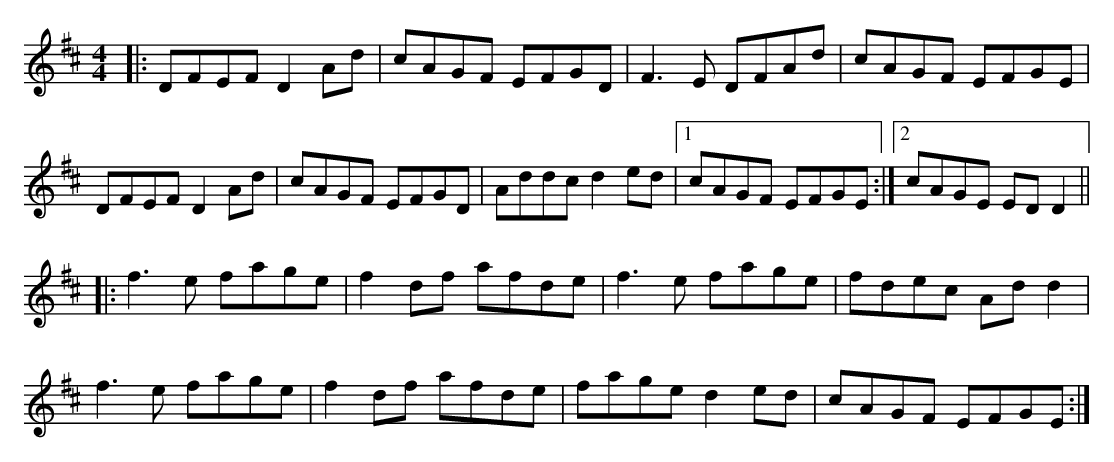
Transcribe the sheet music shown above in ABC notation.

X:1
M:4/4
K:D
|:DFEF D2Ad|cAGF EFGD|F3E DFAd|cAGF EFGE|
DFEF D2Ad|cAGF EFGD|Addc d2ed|1 cAGF EFGE:|2 cAGE EDD2||
|:f3e fage|f2df afde|f3e fage|fdec Add2|
f3e fage|f2df afde|fage d2ed|cAGF EFGE:|
